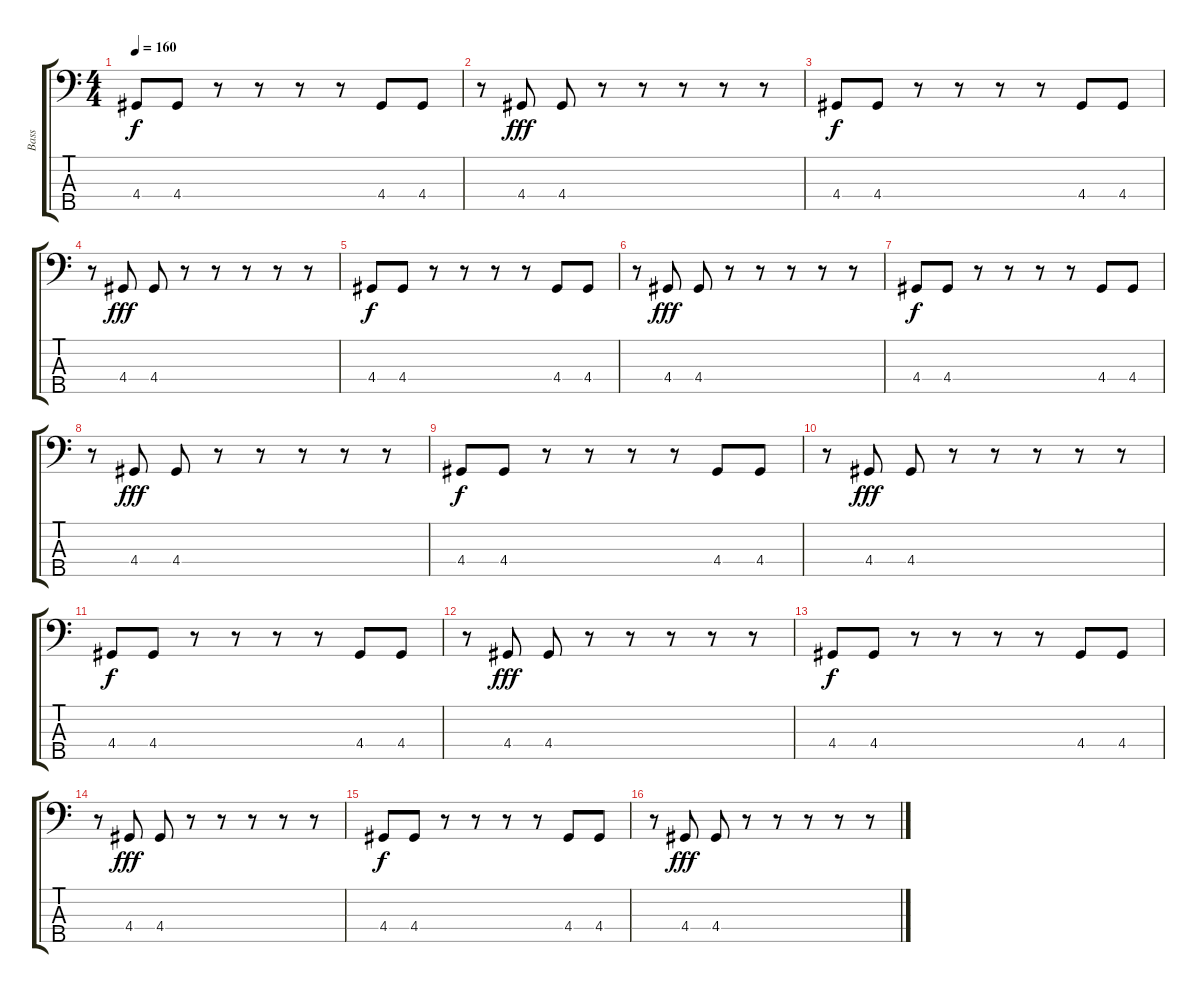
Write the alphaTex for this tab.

\track ("Bass" "Bass") {instrument electricbassfinger}
\staff {score tabs}
\tuning (G2 D2 A1 E1 B0) {hide}
\ts (4 4)
\tempo 160
\clef f4
\ks c
4.4.8{dy f} 4.4.8 r.8 r.8 r.8 r.8 4.4.8 4.4.8 |
r.8 4.4.8{dy fff} 4.4.8 r.8 r.8 r.8 r.8 r.8 |
4.4.8{dy f} 4.4.8 r.8 r.8 r.8 r.8 4.4.8 4.4.8 |
r.8 4.4.8{dy fff} 4.4.8 r.8 r.8 r.8 r.8 r.8 |
4.4.8{dy f} 4.4.8 r.8 r.8 r.8 r.8 4.4.8 4.4.8 |
r.8 4.4.8{dy fff} 4.4.8 r.8 r.8 r.8 r.8 r.8 |
4.4.8{dy f} 4.4.8 r.8 r.8 r.8 r.8 4.4.8 4.4.8 |
r.8 4.4.8{dy fff} 4.4.8 r.8 r.8 r.8 r.8 r.8 |
4.4.8{dy f} 4.4.8 r.8 r.8 r.8 r.8 4.4.8 4.4.8 |
r.8 4.4.8{dy fff} 4.4.8 r.8 r.8 r.8 r.8 r.8 |
4.4.8{dy f} 4.4.8 r.8 r.8 r.8 r.8 4.4.8 4.4.8 |
r.8 4.4.8{dy fff} 4.4.8 r.8 r.8 r.8 r.8 r.8 |
4.4.8{dy f} 4.4.8 r.8 r.8 r.8 r.8 4.4.8 4.4.8 |
r.8 4.4.8{dy fff} 4.4.8 r.8 r.8 r.8 r.8 r.8 |
4.4.8{dy f} 4.4.8 r.8 r.8 r.8 r.8 4.4.8 4.4.8 |
r.8 4.4.8{dy fff} 4.4.8 r.8 r.8 r.8 r.8 r.8
